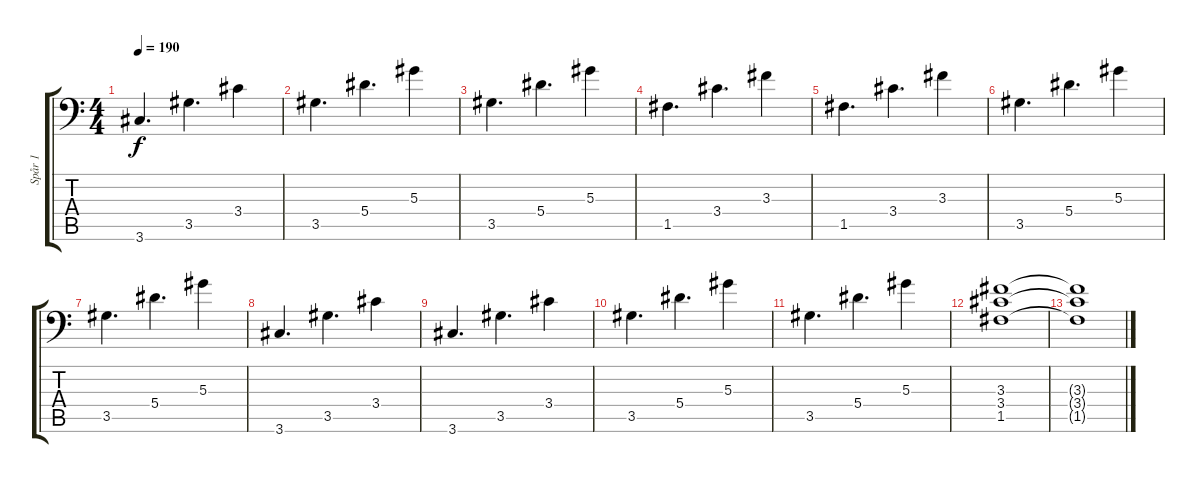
\track ("Spår 1" "Spår 1") {instrument distortionguitar}
\staff {score tabs}
\tuning (C4 G3 Eb3 Bb2 F2 Bb1) {hide}
\ts (4 4)
\tempo 190
\clef f4
\ks c
3.6.4{d dy f} 3.5.4{d} 3.4.4 |
3.5.4{d} 5.4.4{d} 5.3.4 |
3.5.4{d} 5.4.4{d} 5.3.4 |
1.5.4{d} 3.4.4{d} 3.3.4 |
1.5.4{d} 3.4.4{d} 3.3.4 |
3.5.4{d} 5.4.4{d} 5.3.4 |
3.5.4{d} 5.4.4{d} 5.3.4 |
3.6.4{d} 3.5.4{d} 3.4.4 |
3.6.4{d} 3.5.4{d} 3.4.4 |
3.5.4{d} 5.4.4{d} 5.3.4 |
3.5.4{d} 5.4.4{d} 5.3.4 |
(3.3 3.4 1.5).1 |
(3.3{t} 3.4{t} 1.5{t}).1
